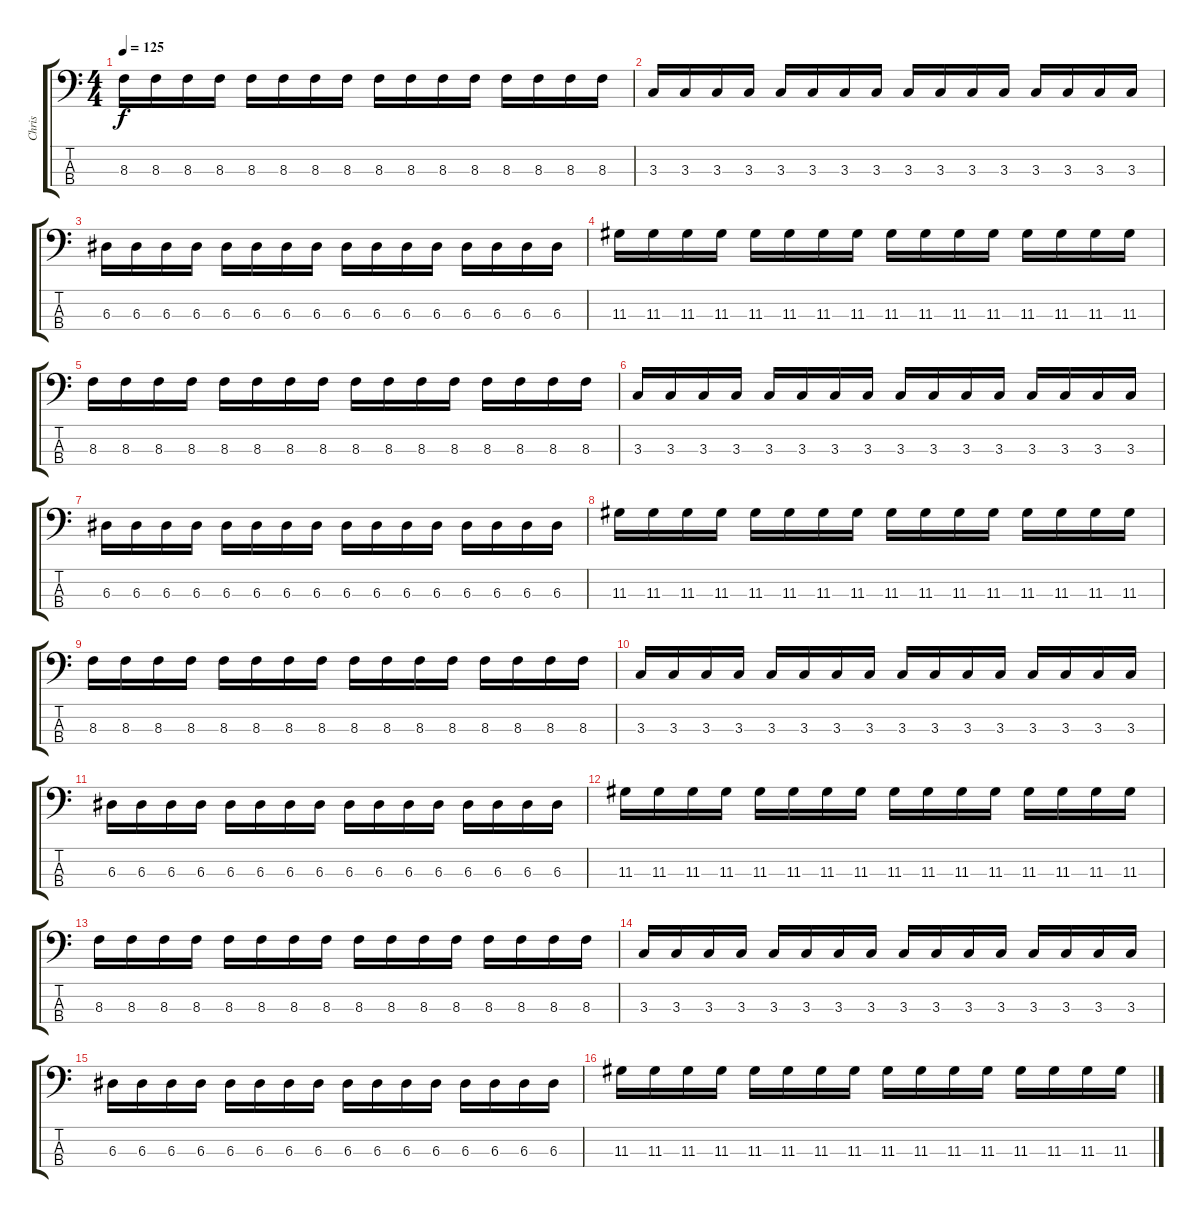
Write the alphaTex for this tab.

\track ("Chris" "Chris") {instrument electricbasspick}
\staff {score tabs}
\tuning (G2 D2 A1 E1) {hide}
\ts (4 4)
\tempo 125
\clef f4
\ks c
8.3.16{dy f} 8.3.16 8.3.16 8.3.16 8.3.16 8.3.16 8.3.16 8.3.16 8.3.16 8.3.16 8.3.16 8.3.16 8.3.16 8.3.16 8.3.16 8.3.16 |
3.3.16 3.3.16 3.3.16 3.3.16 3.3.16 3.3.16 3.3.16 3.3.16 3.3.16 3.3.16 3.3.16 3.3.16 3.3.16 3.3.16 3.3.16 3.3.16 |
6.3.16 6.3.16 6.3.16 6.3.16 6.3.16 6.3.16 6.3.16 6.3.16 6.3.16 6.3.16 6.3.16 6.3.16 6.3.16 6.3.16 6.3.16 6.3.16 |
11.3.16 11.3.16 11.3.16 11.3.16 11.3.16 11.3.16 11.3.16 11.3.16 11.3.16 11.3.16 11.3.16 11.3.16 11.3.16 11.3.16 11.3.16 11.3.16 |
8.3.16 8.3.16 8.3.16 8.3.16 8.3.16 8.3.16 8.3.16 8.3.16 8.3.16 8.3.16 8.3.16 8.3.16 8.3.16 8.3.16 8.3.16 8.3.16 |
3.3.16 3.3.16 3.3.16 3.3.16 3.3.16 3.3.16 3.3.16 3.3.16 3.3.16 3.3.16 3.3.16 3.3.16 3.3.16 3.3.16 3.3.16 3.3.16 |
6.3.16 6.3.16 6.3.16 6.3.16 6.3.16 6.3.16 6.3.16 6.3.16 6.3.16 6.3.16 6.3.16 6.3.16 6.3.16 6.3.16 6.3.16 6.3.16 |
11.3.16 11.3.16 11.3.16 11.3.16 11.3.16 11.3.16 11.3.16 11.3.16 11.3.16 11.3.16 11.3.16 11.3.16 11.3.16 11.3.16 11.3.16 11.3.16 |
8.3.16 8.3.16 8.3.16 8.3.16 8.3.16 8.3.16 8.3.16 8.3.16 8.3.16 8.3.16 8.3.16 8.3.16 8.3.16 8.3.16 8.3.16 8.3.16 |
3.3.16 3.3.16 3.3.16 3.3.16 3.3.16 3.3.16 3.3.16 3.3.16 3.3.16 3.3.16 3.3.16 3.3.16 3.3.16 3.3.16 3.3.16 3.3.16 |
6.3.16 6.3.16 6.3.16 6.3.16 6.3.16 6.3.16 6.3.16 6.3.16 6.3.16 6.3.16 6.3.16 6.3.16 6.3.16 6.3.16 6.3.16 6.3.16 |
11.3.16 11.3.16 11.3.16 11.3.16 11.3.16 11.3.16 11.3.16 11.3.16 11.3.16 11.3.16 11.3.16 11.3.16 11.3.16 11.3.16 11.3.16 11.3.16 |
8.3.16 8.3.16 8.3.16 8.3.16 8.3.16 8.3.16 8.3.16 8.3.16 8.3.16 8.3.16 8.3.16 8.3.16 8.3.16 8.3.16 8.3.16 8.3.16 |
3.3.16 3.3.16 3.3.16 3.3.16 3.3.16 3.3.16 3.3.16 3.3.16 3.3.16 3.3.16 3.3.16 3.3.16 3.3.16 3.3.16 3.3.16 3.3.16 |
6.3.16 6.3.16 6.3.16 6.3.16 6.3.16 6.3.16 6.3.16 6.3.16 6.3.16 6.3.16 6.3.16 6.3.16 6.3.16 6.3.16 6.3.16 6.3.16 |
11.3.16 11.3.16 11.3.16 11.3.16 11.3.16 11.3.16 11.3.16 11.3.16 11.3.16 11.3.16 11.3.16 11.3.16 11.3.16 11.3.16 11.3.16 11.3.16
